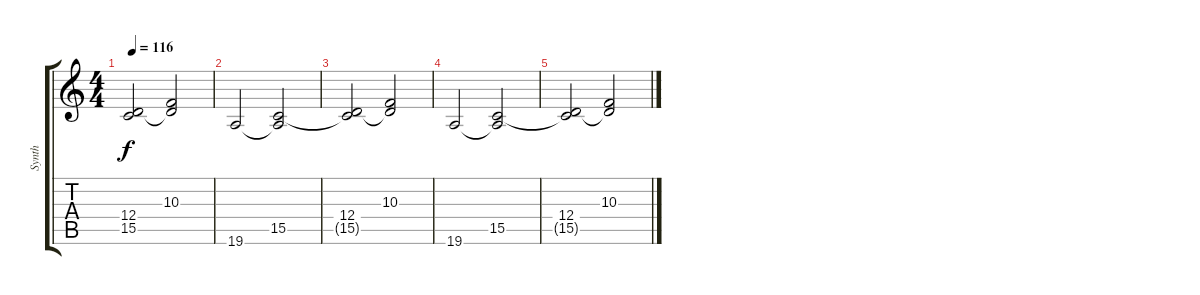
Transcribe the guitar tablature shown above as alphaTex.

\track ("Synth" "Synth") {instrument fx7echoes}
\staff {score tabs}
\tuning (E4 B3 G3 D3 A2 D2) {hide}
\ts (4 4)
\tempo 116
\clef g2
\ks aminor
(12.4 15.5{t}).2{dy f} (10.3 12.4{t}).2 |
19.6.2 (15.5 19.6{t}).2 |
(12.4 15.5{t}).2 (10.3 12.4{t}).2 |
19.6.2 (15.5 19.6{t}).2 |
(12.4 15.5{t}).2 (10.3 12.4{t}).2
